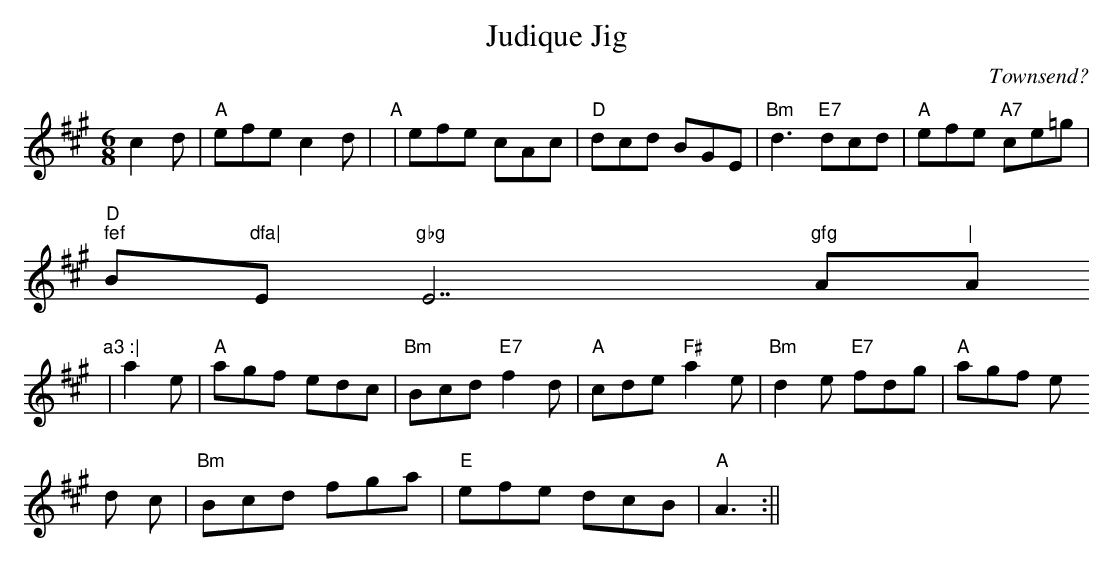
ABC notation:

X:1
T:Judique Jig
M:6/8
L:1/8
C:Townsend?
K:A
c2d|"A"efec2d|"A"|efe cAc|"D"dcd BGE|"Bm"d3 "E7"dcd| "A"efe "A7"ce=g|"D
" fef "Bm"dfa|"E"gbg "E7"gfg"A"| "A" a3 :|
|a2e|"A"agf edc|"Bm"Bcd "E7"f2d|"A"cde "F#"a2e|"Bm"d2e"E7" fdg |"A"agf e
d
c|"Bm"Bcd fga|"E"efe dcB|"A"A3:||
